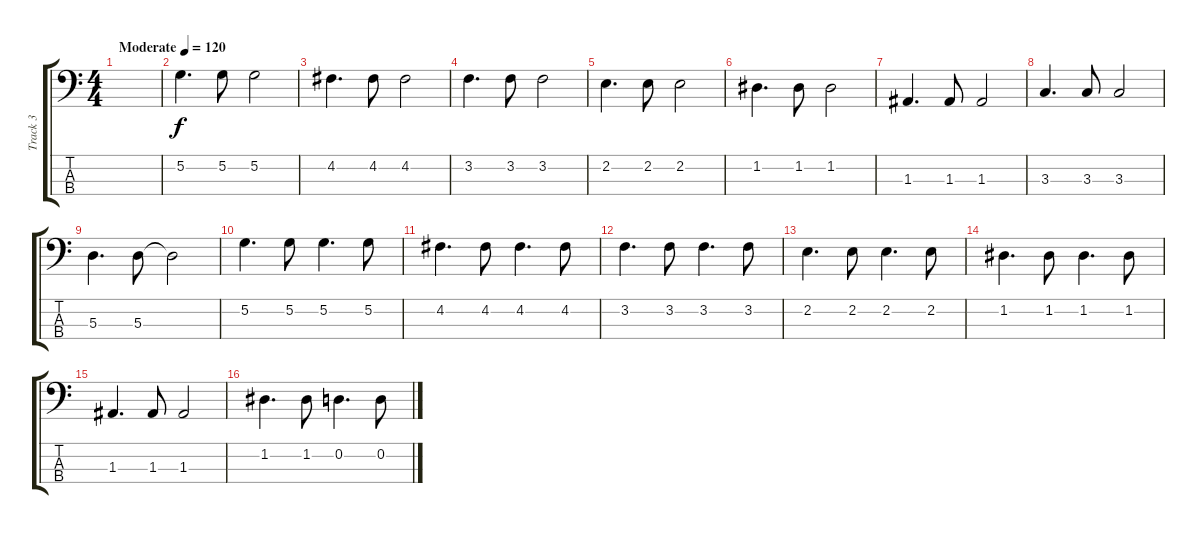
\track ("Track 3" "Track 3") {instrument electricbassfinger}
\staff {score tabs}
\tuning (G2 D2 A1 E1) {hide}
\ts (4 4)
\tempo (120 "Moderate")
\clef f4
\ks c
|
5.2.4{d} 5.2.8 5.2.2 |
4.2.4{d} 4.2.8 4.2.2 |
3.2.4{d} 3.2.8 3.2.2 |
2.2.4{d} 2.2.8 2.2.2 |
1.2.4{d} 1.2.8 1.2.2 |
1.3.4{d} 1.3.8 1.3.2 |
3.3.4{d} 3.3.8 3.3.2 |
5.3.4{d} 5.3.8 5.3{t}.2 |
5.2.4{d} 5.2.8 5.2.4{d} 5.2.8 |
4.2.4{d} 4.2.8 4.2.4{d} 4.2.8 |
3.2.4{d} 3.2.8 3.2.4{d} 3.2.8 |
2.2.4{d} 2.2.8 2.2.4{d} 2.2.8 |
1.2.4{d} 1.2.8 1.2.4{d} 1.2.8 |
1.3.4{d} 1.3.8 1.3.2 |
1.2.4{d} 1.2.8 0.2.4{d} 0.2.8
